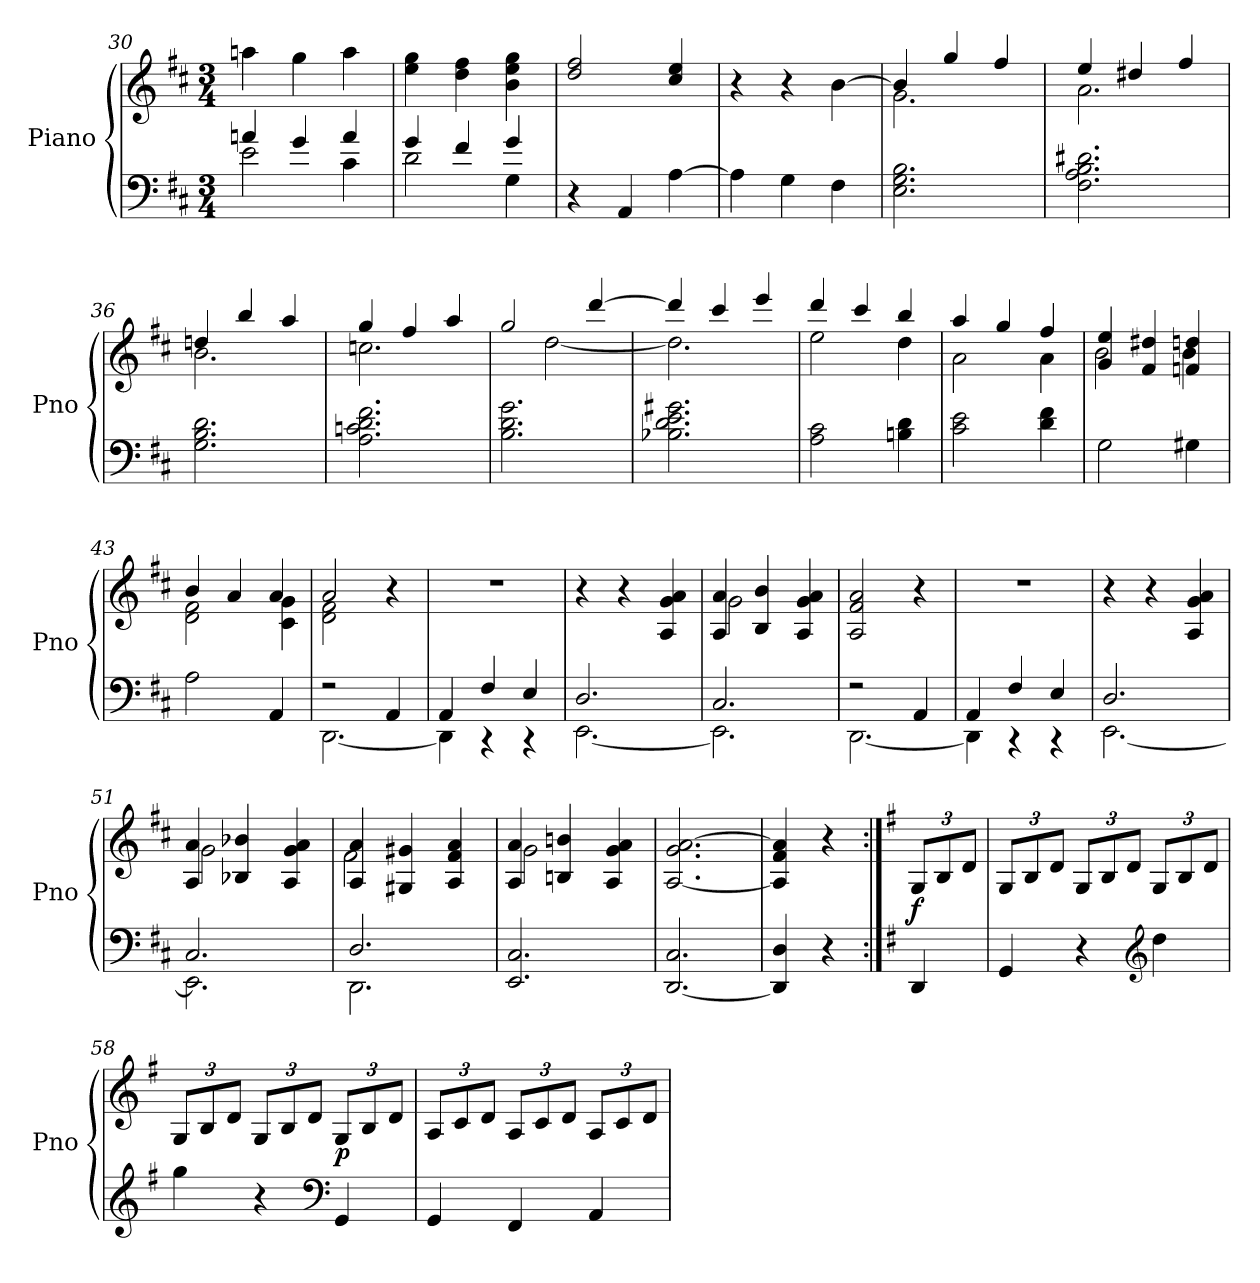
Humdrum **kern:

**kern	**kern	**dynam
*part1	*part1	*part1
*staff2	*staff1	*staff1/2
*I"Piano	*	*
*I'Pno	*	*
*clefF4	*clefG2	*
*k[f#c#]	*k[f#c#]	*
*D:	*D:	*
*M3/4	*M3/4	*
=30	=30	=30
*^	*	*
4an/	2e\	4aan\	.
4g/	.	4gg\	.
4a/	4c#\	4aa\	.
=31	=31	=31	=31
4g/	2d\	4ee\ 4gg\	.
4f#/	.	4dd\ 4ff#\	.
4g/	4G\	4b\ 4ee\ 4gg\	.
*v	*v	*	*
=32	=32	=32
4r	2dd/ 2ff#/	.
4AA/	.	.
[4A\	4cc#/ 4ee/	.
=33	=33	=33
4A\]	4r	.
4G\	4r	.
4F#\	[4b\	.
=34	=34	=34
*	*^	*
2.E\ 2.G\ 2.B\	4b/]	2.g\	.
.	4gg/	.	.
.	4ff#/	.	.
=35	=35	=35	=35
2.F#\ 2.A\ 2.B\ 2.d#X\	4ee/	2.a\	.
.	4dd#X/	.	.
.	4ff#/	.	.
=36	=36	=36	=36
2.G\ 2.B\ 2.d\	4ddn/	2.b\	.
.	4bb/	.	.
.	4aa/	.	.
!!LO:LB:g=z	!!
=37	=37	=37	=37
2.A\ 2.cn\ 2.d\ 2.f#\	4gg/	2.ccn\	.
.	4ff#/	.	.
.	4aa/	.	.
=38	=38	=38	=38
2.B\ 2.d\ 2.g\	2gg/	4ryy	.
.	.	[2dd\	.
.	[4ddd/	.	.
=39	=39	=39	=39
2.B-X\ 2.d\ 2.e\ 2.g#X\	4ddd/]	2.dd\]	.
.	4ccc#/	.	.
.	4eee/	.	.
=40	=40	=40	=40
2A\ 2c#\	4ddd/	2ee\	.
.	4ccc#/	.	.
4Bn\ 4d\	4bb/	4dd\	.
=41	=41	=41	=41
2c#\ 2e\	4aa/	2a\	.
.	4gg/	.	.
4d\ 4f#\	4ff#/	4a\	.
=42	=42	=42	=42
2G\	4g/ 4ee/	2b\	.
.	4f#/ 4dd#X/	.	.
4G#X\	4fn/ 4ddn/	4b\	.
=43	=43	=43	=43
2A\	4b/	2d\ 2f#\	.
.	4a/	.	.
4AA/	4a/	4c#\ 4g\	.
=44	=44	=44	=44
*^	*	*	*
2r	[2.DD\	2a/	2d\ 2f#\	.
4AA/	.	4r	4ryy	.
*	*	*v	*v	*
=45	=45	=45	=45
4AA/	4DD\]	2.r	.
4F#/	4r	.	.
4E/	4r	.	.
=46	=46	=46	=46
2.D/	[2.EE\	4r	.
.	.	4r	.
.	.	4A/ 4g/ 4a/	.
!!LO:PB:g=z
=47	=47	=47	=47
*	*	*^	*
2.C#/	2.EE\]	4A/ 4a/	2g\	.
.	.	4B/ 4b/	.	.
.	.	4A/ 4g/ 4a/	4ryy	.
*	*	*v	*v	*
=48	=48	=48	=48
2r	[2.DD\	2A/ 2f#/ 2a/	.
4AA/	.	4r	.
=49	=49	=49	=49
4AA/	4DD\]	2.r	.
4F#/	4r	.	.
4E/	4r	.	.
=50	=50	=50	=50
2.D/	[2.EE\	4r	.
.	.	4r	.
.	.	4A/ 4g/ 4a/	.
=51	=51	=51	=51
*	*	*^	*
2.C#/	2.EE\]	4A/ 4a/	2g\	.
.	.	4B-X/ 4b-X/	.	.
.	.	4A/ 4g/ 4a/	4ryy	.
=52	=52	=52	=52	=52
2.D/	2.DD\	4A/ 4a/	2f#\	.
.	.	4G#X/ 4g#X/	.	.
.	.	4A/ 4f#/ 4a/	4ryy	.
*v	*v	*	*	*
=53	=53	=53	=53
2.EE/ 2.C#/	4A/ 4a/	2g\	.
.	4Bn/ 4bn/	.	.
.	4A/ 4g/ 4a/	4ryy	.
*	*v	*v	*
=54	=54	=54
[2.DD/ 2.C#/	[2.A/ 2.g/ [2.a/	.
=55	=55	=55
4DD/] 4D/	4A/] 4f#/ 4a/]	.
4r	4r	.
!!LO:LB:g=z
=56:|!	=56:|!	=56:|!
*k[f#]	*k[f#]	*
*G:	*G:	*
*	*Xbrackettup	*
!	!	!LO:DY:b
4DD/	12G/L	f
.	12B/	.
.	12d/J	.
=57	=57	=57
4GG/	12G/L	.
.	12B/	.
.	12d/J	.
4r	12G/L	.
.	12B/	.
.	12d/J	.
*clefG2	*	*
4dd\	12G/L	.
.	12B/	.
.	12d/J	.
=58	=58	=58
4gg\	12G/L	.
.	12B/	.
.	12d/J	.
4r	12G/L	.
.	12B/	.
.	12d/J	.
*clefF4	*	*
!	!	!LO:DY:b
4GG/	12G/L	p
.	12B/	.
.	12d/J	.
=59	=59	=59
4GG/	12A/L	.
.	12c/	.
.	12d/J	.
4FF#/	12A/L	.
.	12c/	.
.	12d/J	.
4AA/	12A/L	.
.	12c/	.
.	12d/J	.
=	=	=
*-	*-	*-
